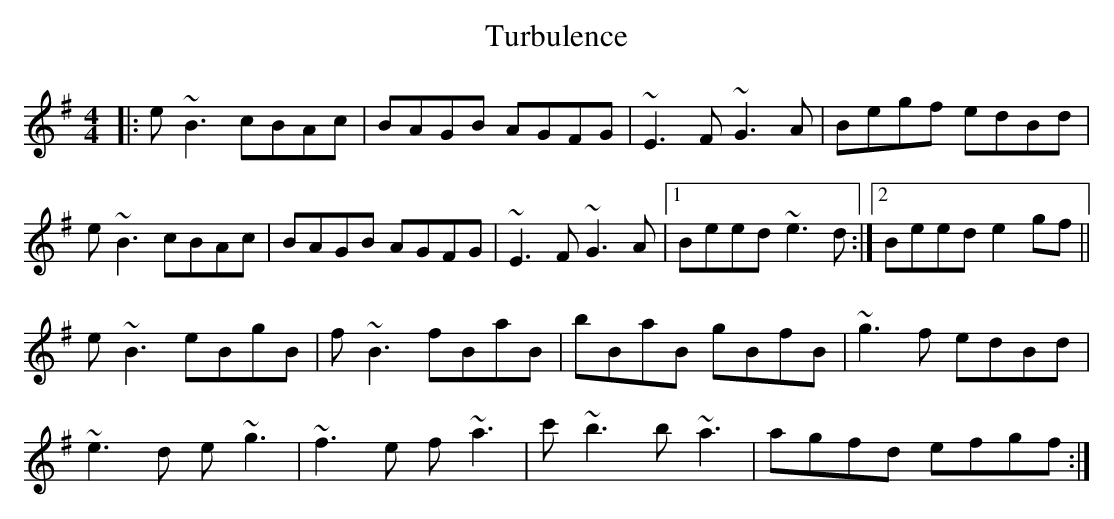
X:1
T: Turbulence
M: 4/4
L: 1/8
K: Emin
|:e~B3 cBAc|BAGB AGFG|~E3F ~G3A|Begf edBd|
e~B3 cBAc|BAGB AGFG|~E3F ~G3A|1 Beed ~e3d:|2 Beed e2gf||
e~B3 eBgB|f~B3 fBaB|bBaB gBfB|~g3f edBd|
~e3d e~g3|~f3e f~a3|c'~b3 b~a3|agfd efgf:|
